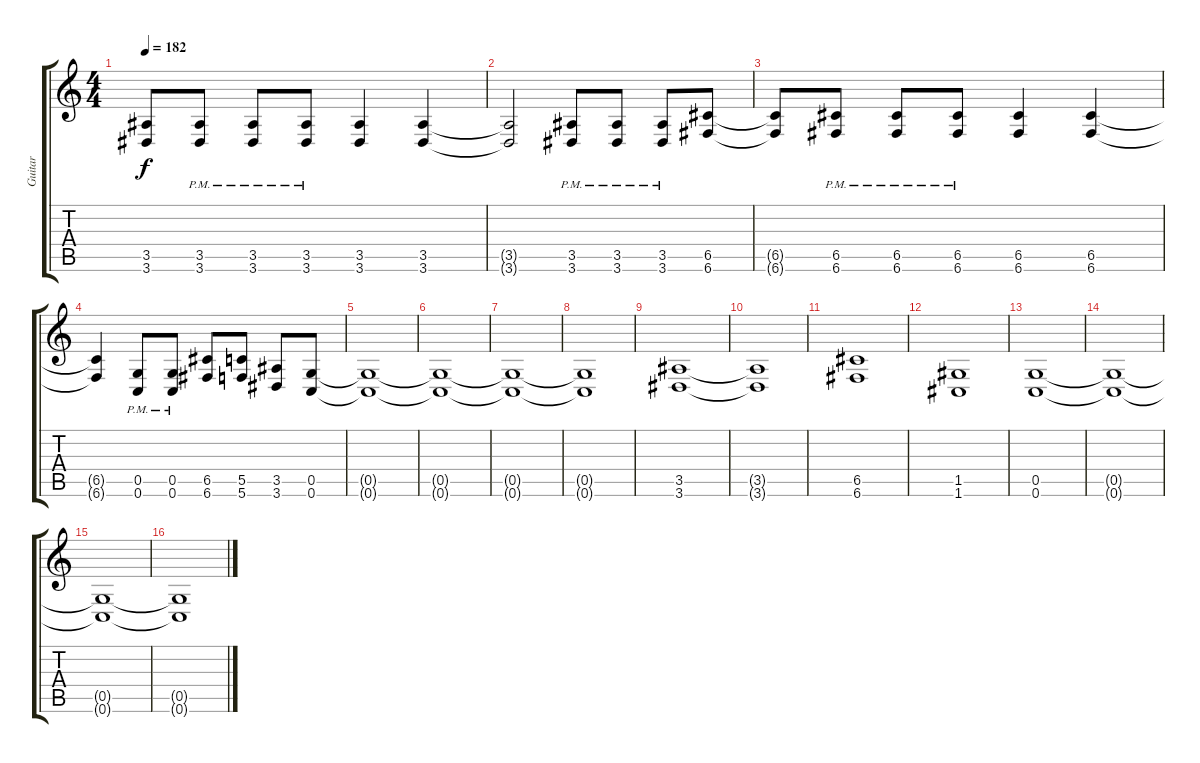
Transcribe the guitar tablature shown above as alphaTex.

\track ("Guitar" "Guitar") {instrument distortionguitar}
\staff {score tabs}
\tuning (D4 A3 F3 C3 G2 C2) {hide}
\ts (4 4)
\tempo 182
\clef g2
\ks c
(3.5{t} 3.6{t}).8{dy f} (3.5{pm} 3.6{pm}).8 (3.5{pm} 3.6{pm}).8 (3.5{pm} 3.6{pm}).8 (3.5 3.6).4 (3.5 3.6).4 |
(3.5{t} 3.6{t}).2 (3.5{pm} 3.6{pm}).8 (3.5{pm} 3.6{pm}).8 (3.5{pm} 3.6{pm}).8 (6.5 6.6).8 |
(6.5{t} 6.6{t}).8 (6.5{pm} 6.6{pm}).8 (6.5{pm} 6.6{pm}).8 (6.5{pm} 6.6{pm}).8 (6.5 6.6).4 (6.5 6.6).4 |
(6.5{t} 6.6{t}).4 (0.5{pm} 0.6{pm}).8 (0.5{pm} 0.6{pm}).8 (6.5 6.6).8 (5.5 5.6).8 (3.5 3.6).8 (0.5 0.6).8 |
(0.5{t} 0.6{t}).1 |
(0.5{t} 0.6{t}).1 |
(0.5{t} 0.6{t}).1 |
(0.5{t} 0.6{t}).1 |
(3.5 3.6).1 |
(3.5{t} 3.6{t}).1 |
(6.5 6.6).1 |
(1.5 1.6).1 |
(0.5 0.6).1 |
(0.5{t} 0.6{t}).1 |
(0.5{t} 0.6{t}).1 |
(0.5{t} 0.6{t}).1
